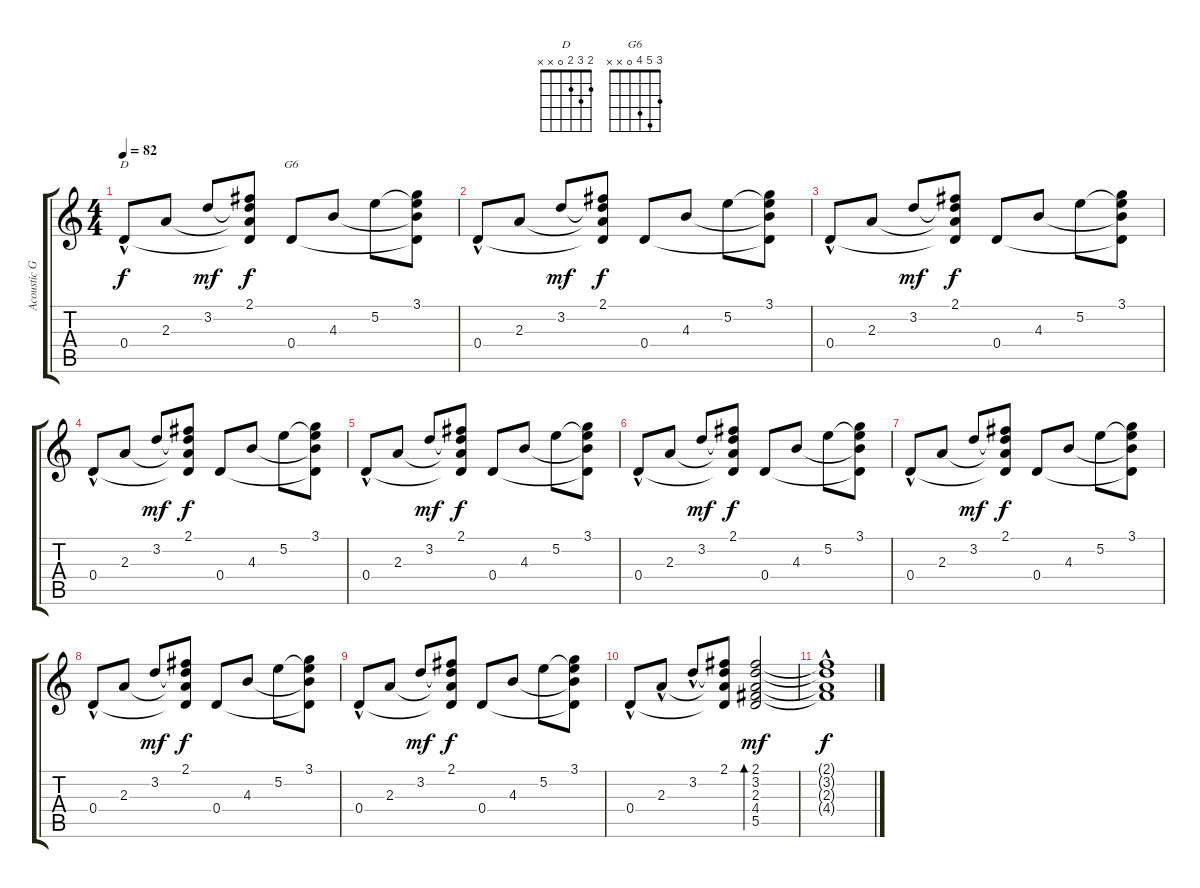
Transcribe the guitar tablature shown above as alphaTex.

\track ("Acoustic Guitar" "Acoustic G") {instrument acousticguitarsteel}
\staff {score tabs}
\tuning (E4 B3 G3 D3 A2 E2) {hide}
\chord ("D" 2 3 2 0 x x)
\chord ("G6" 3 5 4 0 x x)
\ts (4 4)
\tempo 82
\clef g2
\ks c
0.4{hac}.8{ch "D" dy f} 2.3.8 3.2.8{dy mf} (2.1 3.2{t} 2.3{t} 0.4{t}).8{dy f} 0.4.8{ch "G6"} 4.3.8 5.2.8 (3.1 5.2{t} 4.3{t} 0.4{t}).8 |
0.4{hac}.8 2.3.8 3.2.8{dy mf} (2.1 3.2{t} 2.3{t} 0.4{t}).8{dy f} 0.4.8 4.3.8 5.2.8 (3.1 5.2{t} 4.3{t} 0.4{t}).8 |
0.4{hac}.8 2.3.8 3.2.8{dy mf} (2.1 3.2{t} 2.3{t} 0.4{t}).8{dy f} 0.4.8 4.3.8 5.2.8 (3.1 5.2{t} 4.3{t} 0.4{t}).8 |
0.4{hac}.8 2.3.8 3.2.8{dy mf} (2.1 3.2{t} 2.3{t} 0.4{t}).8{dy f} 0.4.8 4.3.8 5.2.8 (3.1 5.2{t} 4.3{t} 0.4{t}).8 |
0.4{hac}.8 2.3.8 3.2.8{dy mf} (2.1 3.2{t} 2.3{t} 0.4{t}).8{dy f} 0.4.8 4.3.8 5.2.8 (3.1 5.2{t} 4.3{t} 0.4{t}).8 |
0.4{hac}.8 2.3.8 3.2.8{dy mf} (2.1 3.2{t} 2.3{t} 0.4{t}).8{dy f} 0.4.8 4.3.8 5.2.8 (3.1 5.2{t} 4.3{t} 0.4{t}).8 |
0.4{hac}.8 2.3.8 3.2.8{dy mf} (2.1 3.2{t} 2.3{t} 0.4{t}).8{dy f} 0.4.8 4.3.8 5.2.8 (3.1 5.2{t} 4.3{t} 0.4{t}).8 |
0.4{hac}.8 2.3.8 3.2.8{dy mf} (2.1 3.2{t} 2.3{t} 0.4{t}).8{dy f} 0.4.8 4.3.8 5.2.8 (3.1 5.2{t} 4.3{t} 0.4{t}).8 |
0.4{hac}.8 2.3.8 3.2.8{dy mf} (2.1 3.2{t} 2.3{t} 0.4{t}).8{dy f} 0.4.8 4.3.8 5.2.8 (3.1 5.2{t} 4.3{t} 0.4{t}).8 |
0.4{hac}.8 2.3{hac}.8 3.2{hac}.8 (2.1 3.2{t} 2.3{t} 0.4{t}).8 (2.1 3.2 2.3 4.4 5.5).2{bd 30 dy mf} |
(2.1{hac t} 3.2{t} 2.3{t} 4.4{hac t}).1{dy f}
